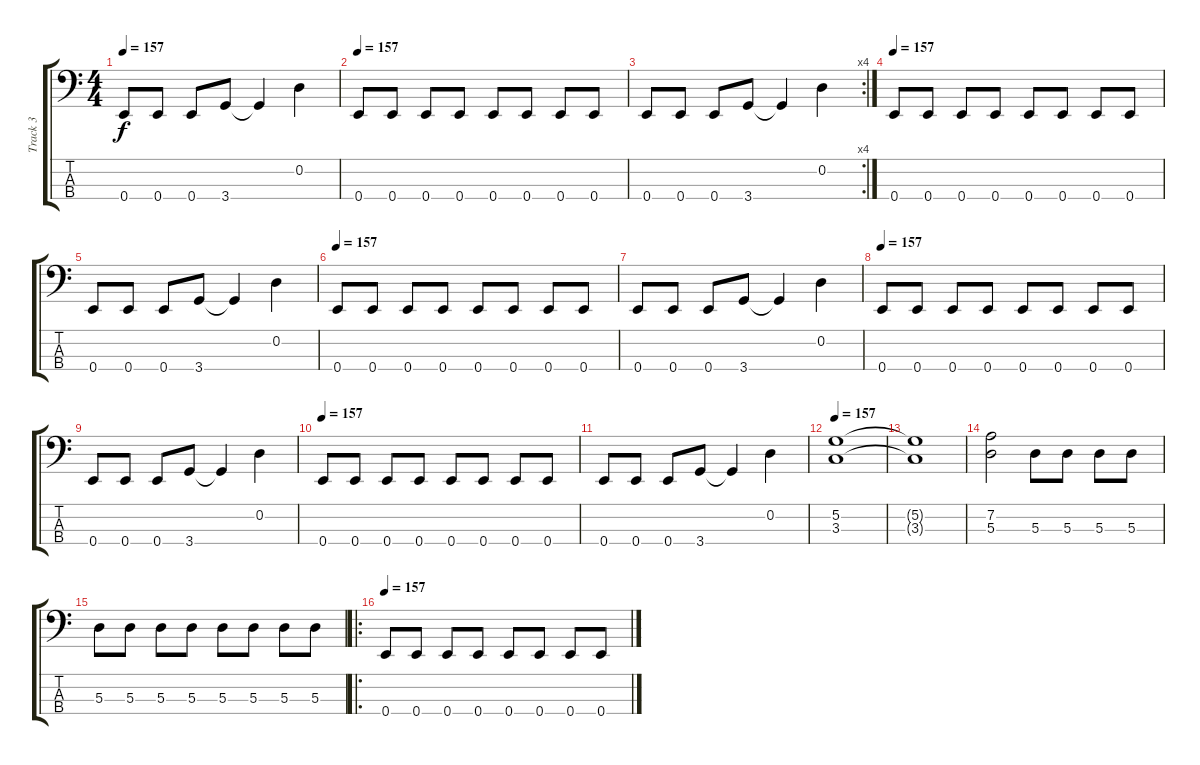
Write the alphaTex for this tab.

\track ("Track 3" "Track 3") {instrument electricbasspick}
\staff {score tabs}
\tuning (G2 D2 A1 E1) {hide}
\ts (4 4)
\tempo 157
\clef f4
\ks c
0.4.8{dy f} 0.4.8 0.4.8 3.4.8 3.4{t}.4 0.2.4 |
\tempo 157
0.4.8 0.4.8 0.4.8 0.4.8 0.4.8 0.4.8 0.4.8 0.4.8 |
\rc 4
0.4.8 0.4.8 0.4.8 3.4.8 3.4{t}.4 0.2.4 |
\tempo 157
0.4.8 0.4.8 0.4.8 0.4.8 0.4.8 0.4.8 0.4.8 0.4.8 |
0.4.8 0.4.8 0.4.8 3.4.8 3.4{t}.4 0.2.4 |
\tempo 157
0.4.8 0.4.8 0.4.8 0.4.8 0.4.8 0.4.8 0.4.8 0.4.8 |
0.4.8 0.4.8 0.4.8 3.4.8 3.4{t}.4 0.2.4 |
\tempo 157
0.4.8 0.4.8 0.4.8 0.4.8 0.4.8 0.4.8 0.4.8 0.4.8 |
0.4.8 0.4.8 0.4.8 3.4.8 3.4{t}.4 0.2.4 |
\tempo 157
0.4.8 0.4.8 0.4.8 0.4.8 0.4.8 0.4.8 0.4.8 0.4.8 |
0.4.8 0.4.8 0.4.8 3.4.8 3.4{t}.4 0.2.4 |
\tempo 157
(5.2 3.3).1 |
(5.2{t} 3.3{t}).1 |
(7.2 5.3).2 5.3.8 5.3.8 5.3.8 5.3.8 |
5.3.8 5.3.8 5.3.8 5.3.8 5.3.8 5.3.8 5.3.8 5.3.8 |
\ro
\tempo 157
0.4.8 0.4.8 0.4.8 0.4.8 0.4.8 0.4.8 0.4.8 0.4.8
